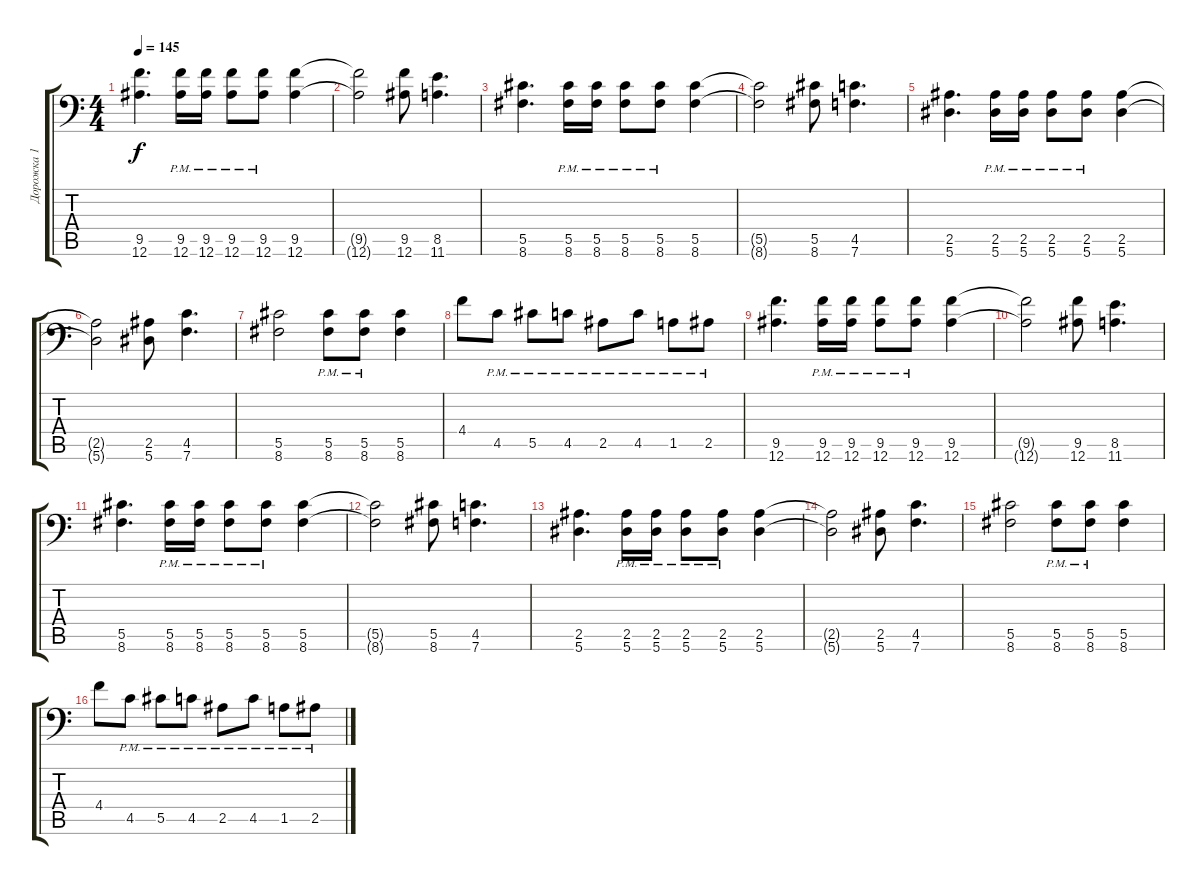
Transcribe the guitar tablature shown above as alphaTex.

\track ("Дорожка 1" "Дорожка 1") {instrument distortionguitar}
\staff {score tabs}
\tuning (Eb4 Bb3 Gb3 Db3 Ab2 Bb1) {hide}
\ts (4 4)
\tempo 145
\clef f4
\ks c
(9.5 12.6).4{d dy f} (9.5{pm} 12.6{pm}).16 (9.5{pm} 12.6{pm}).16 (9.5{pm} 12.6{pm}).8 (9.5{pm} 12.6{pm}).8 (9.5 12.6).4 |
(9.5{t} 12.6{t}).2 (9.5 12.6).8 (8.5 11.6).4{d} |
(5.5 8.6).4{d} (5.5{pm} 8.6{pm}).16 (5.5{pm} 8.6{pm}).16 (5.5{pm} 8.6{pm}).8 (5.5{pm} 8.6{pm}).8 (5.5 8.6).4 |
(5.5{t} 8.6{t}).2 (5.5 8.6).8 (4.5 7.6).4{d} |
(2.5 5.6).4{d} (2.5{pm} 5.6{pm}).16 (2.5{pm} 5.6{pm}).16 (2.5{pm} 5.6{pm}).8 (2.5{pm} 5.6{pm}).8 (2.5 5.6).4 |
(2.5{t} 5.6{t}).2 (2.5 5.6).8 (4.5 7.6).4{d} |
(5.5 8.6).2 (5.5{pm} 8.6{pm}).8 (5.5{pm} 8.6{pm}).8 (5.5 8.6).4 |
4.4.8 4.5{pm}.8 5.5{pm}.8 4.5{pm}.8 2.5{pm}.8 4.5{pm}.8 1.5{pm}.8 2.5{pm}.8 |
(9.5 12.6).4{d} (9.5{pm} 12.6{pm}).16 (9.5{pm} 12.6{pm}).16 (9.5{pm} 12.6{pm}).8 (9.5{pm} 12.6{pm}).8 (9.5 12.6).4 |
(9.5{t} 12.6{t}).2 (9.5 12.6).8 (8.5 11.6).4{d} |
(5.5 8.6).4{d} (5.5{pm} 8.6{pm}).16 (5.5{pm} 8.6{pm}).16 (5.5{pm} 8.6{pm}).8 (5.5{pm} 8.6{pm}).8 (5.5 8.6).4 |
(5.5{t} 8.6{t}).2 (5.5 8.6).8 (4.5 7.6).4{d} |
(2.5 5.6).4{d} (2.5{pm} 5.6{pm}).16 (2.5{pm} 5.6{pm}).16 (2.5{pm} 5.6{pm}).8 (2.5{pm} 5.6{pm}).8 (2.5 5.6).4 |
(2.5{t} 5.6{t}).2 (2.5 5.6).8 (4.5 7.6).4{d} |
(5.5 8.6).2 (5.5{pm} 8.6{pm}).8 (5.5{pm} 8.6{pm}).8 (5.5 8.6).4 |
4.4.8 4.5{pm}.8 5.5{pm}.8 4.5{pm}.8 2.5{pm}.8 4.5{pm}.8 1.5{pm}.8 2.5{pm}.8
